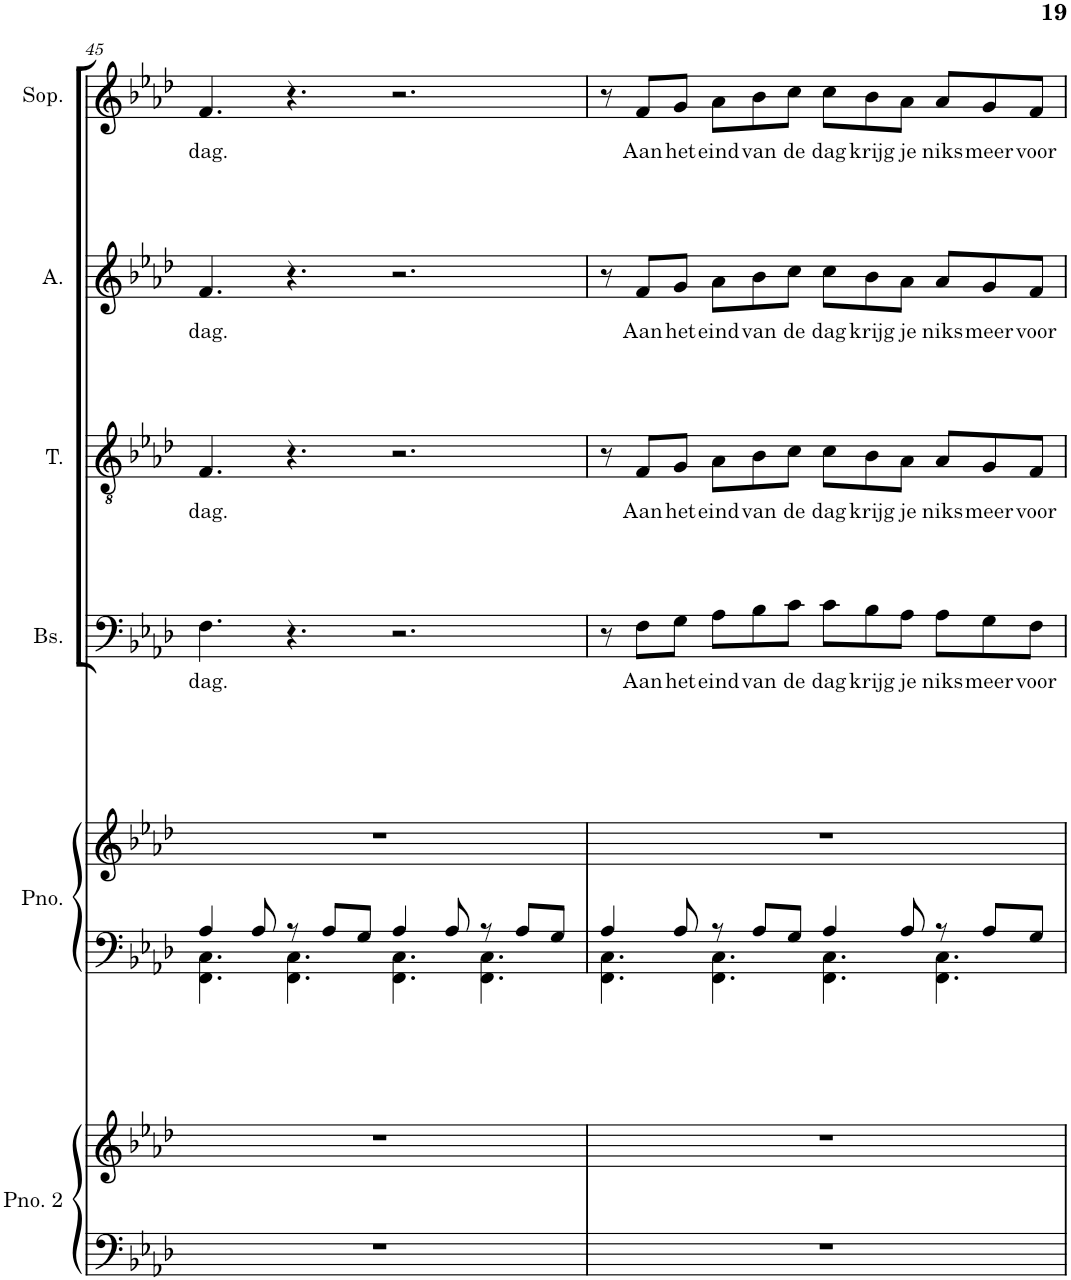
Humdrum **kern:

**kern	**kern	**kern	**kern	**kern	**text	**kern	**text	**kern	**text	**kern	**text
*part6	*part6	*part5	*part5	*part4	*part4	*part3	*part3	*part2	*part2	*part1	*part1
*staff8	*staff7	*staff6	*staff5	*staff4	*staff4	*staff3	*staff3	*staff2	*staff2	*staff1	*staff1
*I"Piano 2	*	*I"Piano	*	*I"Bas	*	*I"Tenor	*	*I"Alt	*	*I"Sopraan	*
*I'Pno. 2	*	*I'Pno.	*	*I'Bs.	*	*I'T.	*	*I'A.	*	*I'Sop.	*
!!LO:PB:g=z
*clefF4	*clefG2	*clefF4	*clefG2	*clefF4	*	*clefGv2	*	*clefG2	*	*clefG2	*
*k[b-e-a-d-]	*k[b-e-a-d-]	*k[b-e-a-d-]	*k[b-e-a-d-]	*k[b-e-a-d-]	*	*k[b-e-a-d-]	*	*k[b-e-a-d-]	*	*k[b-e-a-d-]	*
*M12/8	*M12/8	*M12/8	*M12/8	*M12/8	*	*M12/8	*	*M12/8	*	*M12/8	*
=45	=45	=45	=45	=45	=45	=45	=45	=45	=45	=45	=45
*	*	*^	*	*	*	*	*	*	*	*	*
!	!	!	!	!	!	!LO:LY:b	!	!LO:LY:b	!	!LO:LY:b	!	!LO:LY:b
1.r	1.r	4A-/	4.FF\ 4.C\	1.r	4.F\	dag.	4.F/	dag.	4.f/	dag.	4.f/	dag.
.	.	8A-/	.	.	.	.	.	.	.	.	.	.
.	.	8r	4.FF\ 4.C\	.	4.r	.	4.r	.	4.r	.	4.r	.
.	.	8A-/L	.	.	.	.	.	.	.	.	.	.
.	.	8G/J	.	.	.	.	.	.	.	.	.	.
.	.	4A-/	4.FF\ 4.C\	.	2.r	.	2.r	.	2.r	.	2.r	.
.	.	8A-/	.	.	.	.	.	.	.	.	.	.
.	.	8r	4.FF\ 4.C\	.	.	.	.	.	.	.	.	.
.	.	8A-/L	.	.	.	.	.	.	.	.	.	.
.	.	8G/J	.	.	.	.	.	.	.	.	.	.
=46	=46	=46	=46	=46	=46	=46	=46	=46	=46	=46	=46	=46
1.r	1.r	4A-/	4.FF\ 4.C\	1.r	8r	.	8r	.	8r	.	8r	.
!	!	!	!	!	!	!LO:LY:b	!	!LO:LY:b	!	!LO:LY:b	!	!LO:LY:b
.	.	.	.	.	8F\L	Aan	8F/L	Aan	8f/L	Aan	8f/L	Aan
!	!	!	!	!	!	!LO:LY:b	!	!LO:LY:b	!	!LO:LY:b	!	!LO:LY:b
.	.	8A-/	.	.	8G\J	het	8G/J	het	8g/J	het	8g/J	het
!	!	!	!	!	!	!LO:LY:b	!	!LO:LY:b	!	!LO:LY:b	!	!LO:LY:b
.	.	8r	4.FF\ 4.C\	.	8A-\L	eind	8A-\L	eind	8a-\L	eind	8a-\L	eind
!	!	!	!	!	!	!LO:LY:b	!	!LO:LY:b	!	!LO:LY:b	!	!LO:LY:b
.	.	8A-/L	.	.	8B-\	van	8B-\	van	8b-\	van	8b-\	van
!	!	!	!	!	!	!LO:LY:b	!	!LO:LY:b	!	!LO:LY:b	!	!LO:LY:b
.	.	8G/J	.	.	8c\J	de	8c\J	de	8cc\J	de	8cc\J	de
!	!	!	!	!	!	!LO:LY:b	!	!LO:LY:b	!	!LO:LY:b	!	!LO:LY:b
.	.	4A-/	4.FF\ 4.C\	.	8c\L	dag	8c\L	dag	8cc\L	dag	8cc\L	dag
!	!	!	!	!	!	!LO:LY:b	!	!LO:LY:b	!	!LO:LY:b	!	!LO:LY:b
.	.	.	.	.	8B-\	krijg	8B-\	krijg	8b-\	krijg	8b-\	krijg
!	!	!	!	!	!	!LO:LY:b	!	!LO:LY:b	!	!LO:LY:b	!	!LO:LY:b
.	.	8A-/	.	.	8A-\J	je	8A-\J	je	8a-\J	je	8a-\J	je
!	!	!	!	!	!	!LO:LY:b	!	!LO:LY:b	!	!LO:LY:b	!	!LO:LY:b
.	.	8r	4.FF\ 4.C\	.	8A-\L	niks	8A-/L	niks	8a-/L	niks	8a-/L	niks
!	!	!	!	!	!	!LO:LY:b	!	!LO:LY:b	!	!LO:LY:b	!	!LO:LY:b
.	.	8A-/L	.	.	8G\	meer	8G/	meer	8g/	meer	8g/	meer
!	!	!	!	!	!	!LO:LY:b	!	!LO:LY:b	!	!LO:LY:b	!	!LO:LY:b
.	.	8G/J	.	.	8F\J	voor	8F/J	voor	8f/J	voor	8f/J	voor
*	*	*v	*v	*	*	*	*	*	*	*	*	*
=	=	=	=	=	=	=	=	=	=	=	=
*-	*-	*-	*-	*-	*-	*-	*-	*-	*-	*-	*-
